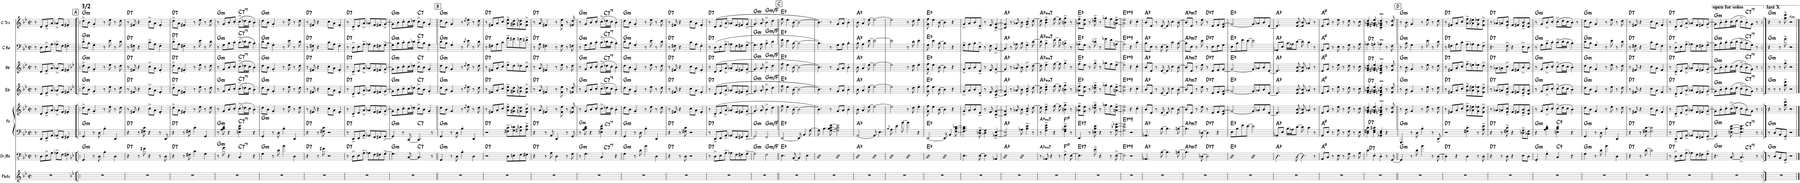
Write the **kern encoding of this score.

**kern	**kern	**harte	**kern	**kern	**harte	**kern	**harte	**kern	**harte	**kern	**harte	**kern	**harte
*part7	*part6	*part6	*part5	*part5	*part5	*part4	*part4	*part3	*part3	*part2	*part2	*part1	*part1
*staff8	*staff7	*	*staff6	*staff5	*	*staff4	*	*staff3	*	*staff2	*	*staff1	*
*I"Flute	*I"Dr/Bs	*	*I"Pn	*	*	*I"Eb	*	*I"Bb	*	*I"C Ba	*	*I"C Tre	*
*I'Fl.	*	*	*	*	*	*	*	*	*	*	*	*	*
*clefG2	*clefFv4	*	*clefF4	*clefG2	*	*clefG2	*	*clefG2	*	*clefF4	*	*clefG2	*
*	*	*	*	*	*	*ITrd5c9	*	*ITrd1c2	*	*	*	*	*
*k[b-e-]	*k[b-e-]	*	*k[b-e-]	*k[b-e-]	*	*k[b-e-]	*	*k[b-e-]	*	*k[b-e-]	*	*k[b-e-]	*
*M2/2	*M2/2	*	*M2/2	*M2/2	*	*M2/2	*	*M2/2	*	*M2/2	*	*M2/2	*
*met(c|)	*met(c|)	*	*met(c|)	*met(c|)	*	*met(c|)	*	*met(c|)	*	*met(c|)	*	*met(c|)	*
=1	=1	=1	=1	=1	=1	=1	=1	=1	=1	=1	=1	=1	=1
1r	8r	.	8r	8r	.	8r	.	8r	.	8r	.	8r	.
.	8DD\L	.	8DD/L	8d/L	.	8d/L	.	8d/L	.	8D\L	.	8d/L	.
.	8EE-^\	.	8EE-^/	8e-^/	.	8e-^/	.	8e-^/	.	8E-^\	.	8e-^/	.
.	8AA\J	.	8AA/J	8a/J	.	8a/J	.	8a/J	.	8A\J	.	8a/J	.
.	8AA-X^\L	.	8AA-X^/L	8a-X^/L	.	8a-X^/L	.	8a-X^/L	.	8A-X^\L	.	8a-X^/L	.
.	8FF\J	.	8FF/J	8f/J	.	8f/J	.	8f/J	.	8F\J	.	8f/J	.
.	4FF#X'\	.	4FF#X'/	4f#X'/	.	4f#X'/	.	4f#X'/	.	4F#X'\	.	4f#X'/	.
!!LO:REH:place=s1:a:B:cj:fs=14:t=A
=2!|:	=2!|:	=2!|:	=2!|:	=2!|:	=2!|:	=2!|:	=2!|:	=2!|:	=2!|:	=2!|:	=2!|:	=2!|:	=2!|:
*k[b-e-]	*k[b-e-]	*	*	*	*	*k[b-e-]	*	*k[b-e-]	*	*	*	*	*
!	!	!LO:H:kt=m	!	!	!LO:H:kt=m	!	!LO:H:kt=m	!	!LO:H:kt=m	!	!LO:H:kt=m	!LO:TX:a:t=3/2	!LO:H:kt=m
1r	4GGG/	G:min	4GG/	8dd^\L	G:min	8dd^\L	G:min	8dd^\L	G:min	8d^\L	G:min	8dd^\L	G:min
.	.	.	.	8b-\J	.	8b-\J	.	8b-\J	.	8B-\J	.	8b-\J	.
.	8r	.	8r	4g'/	.	4g'/	.	4g'/	.	4G'\	.	4g'/	.
.	8DD\	.	8D\	.	.	.	.	.	.	.	.	.	.
.	4BB-\	.	4B-'\	8r	.	8r	.	8r	.	8r	.	8r	.
.	.	.	.	8ee-\	.	8ee-\	.	8ee-\	.	8e-\	.	8ee-\	.
.	4DD\	.	4DD/	8r	.	8r	.	8r	.	8r	.	8r	.
.	.	.	.	8dd\	.	8dd\	.	8dd\	.	8d\	.	8dd\	.
=3	=3	=3	=3	=3	=3	=3	=3	=3	=3	=3	=3	=3	=3
!	!	!LO:H:kt=7	!	!	!LO:H:kt=7	!	!LO:H:kt=7	!	!LO:H:kt=7	!	!LO:H:kt=7	!	!LO:H:kt=7
1r	4r	D:7	4r	8r	D:7	8r	D:7	8r	D:7	8r	D:7	8r	D:7
.	.	.	.	8f#X/	.	8f#X/	.	8f#X/	.	8F#X\	.	8f#X/	.
.	8r	.	8r	4r	.	4r	.	4r	.	4r	.	4r	.
.	8F#X\	.	8F#X\ 8c\	.	.	.	.	.	.	.	.	.	.
.	4r	.	4r	8cc^\L	.	8cc^\L	.	8cc^\L	.	8c^\L	.	8cc^\L	.
.	.	.	.	8a\J	.	8a\J	.	8a\J	.	8A\J	.	8a\J	.
.	8r	.	8r	4f#'/	.	4f#'/	.	4f#'/	.	4F#'\	.	4f#'/	.
.	8DD\	.	8DD/	.	.	.	.	.	.	.	.	.	.
=4	=4	=4	=4	=4	=4	=4	=4	=4	=4	=4	=4	=4	=4
!	!	!LO:H:kt=7	!	!	!LO:H:kt=7	!	!LO:H:kt=7	!	!LO:H:kt=7	!	!LO:H:kt=7	!	!LO:H:kt=7
1r	4r	D:7	4r	8dd^\L	D:7	8dd^\L	D:7	8dd^\L	D:7	8d^\L	D:7	8dd^\L	D:7
.	.	.	.	8a\J	.	8a\J	.	8a\J	.	8A\J	.	8a\J	.
.	8r	.	8r	4f#X'/	.	4f#X'/	.	4f#X'/	.	4F#X'\	.	4f#X'/	.
.	8FF#X\	.	8F#X\	.	.	.	.	.	.	.	.	.	.
.	4C\	.	4c'\	8r	.	8r	.	8r	.	8r	.	8r	.
.	.	.	.	8ee-\	.	8ee-\	.	8ee-\	.	8e-\	.	8ee-\	.
.	4GG\	.	4GG/	8r	.	8r	.	8r	.	8r	.	8r	.
.	.	.	.	8dd\	.	8dd\	.	8dd\	.	8d\	.	8dd\	.
=5	=5	=5	=5	=5	=5	=5	=5	=5	=5	=5	=5	=5	=5
!	!	!LO:H:kt=m	!	!	!LO:H:kt=m	!	!LO:H:kt=m	!	!LO:H:kt=m	!	!LO:H:kt=m	!	!LO:H:kt=m
1r	8r	G:min	8r	8r	G:min	8r	G:min	8r	G:min	8r	G:min	8r	G:min
.	8G\	.	8A\ 8B-\ 8d\	8g/L	.	8g/L	.	8g/L	.	8G\L	.	8g/L	.
.	4r	.	4r	8b-/	.	8b-/	.	8b-/	.	8B-\	.	8b-/	.
.	.	.	.	8cc'/J	.	8cc'/J	.	8cc'/J	.	8c'\J	.	8cc'/J	.
!	!	!LO:H:kt=7	!	!	!LO:H:kt=7	!	!LO:H:kt=7	!	!LO:H:kt=7	!	!LO:H:kt=7	!	!LO:H:kt=7
.	4CC/	C:7(#9)	4En\~ 4B-\~ 4e-\~	(8cc^\L	C:7(#9)	((8cc^\L	C:7(#9)	((8cc^\L	C:7(#9)	((8c^\L	C:7(#9)	((8cc^\L	C:7(#9)
.	.	.	.	16dd-X\L	.	16dd-X\L	.	16dd-X\L	.	16d-X\L	.	16dd-X\L	.
.	.	.	.	16cc\JJ	.	16cc\JJ	.	16cc\JJ	.	16c\JJ	.	16cc\JJ	.
.	4r	.	4r	4b-'\)	.	4b-'\))	.	4b-'\))	.	4B-'\))	.	4b-'\))	.
=6	=6	=6	=6	=6	=6	=6	=6	=6	=6	=6	=6	=6	=6
!	!	!LO:H:kt=m	!	!	!LO:H:n=1:kt=N.C.	!	!	!	!	!	!	!	!
!	!	!	!	!	!LO:H:n=2:kt=m	!	!LO:H:kt=m	!	!LO:H:kt=m	!	!LO:H:kt=m	!	!LO:H:kt=m
1r	4GG\	G:min	4GG/	8dd\L	N G:min	8dd\L	G:min	8dd\L	G:min	8d\L	G:min	8dd\L	G:min
.	.	.	.	8b-\J	.	8b-\J	.	8b-\J	.	8B-\J	.	8b-\J	.
.	8r	.	8r	4g'/	.	4g'/	.	4g'/	.	4G'\	.	4g'/	.
.	8D\	.	8D\	.	.	.	.	.	.	.	.	.	.
.	4B-\	.	4B-'\	8r	.	8r	.	8r	.	8r	.	8r	.
.	.	.	.	8ee-\	.	8ee-\	.	8ee-\	.	8e-\	.	8ee-\	.
.	4DD\	.	4DD/	8r	.	8r	.	8r	.	8r	.	8r	.
.	.	.	.	8dd\	.	8dd\	.	8dd\	.	8d\	.	8dd\	.
=7	=7	=7	=7	=7	=7	=7	=7	=7	=7	=7	=7	=7	=7
!	!	!LO:H:kt=7	!	!	!LO:H:kt=7	!	!LO:H:kt=7	!	!LO:H:kt=7	!	!LO:H:kt=7	!	!LO:H:kt=7
1r	4r	D:7	4r	8r	D:7	8r	D:7	8r	D:7	8r	D:7	8r	D:7
.	.	.	.	8f#X/	.	8f#X/	.	8f#X/	.	8F#X\	.	8f#X/	.
.	8r	.	8r	4r	.	4r	.	4r	.	4r	.	4r	.
.	8F#X\	.	8F#X\ 8c\	.	.	.	.	.	.	.	.	.	.
.	2r	.	2r	8cc\L	.	8cc\L	.	8cc\L	.	8c\L	.	8cc\L	.
.	.	.	.	8a\J	.	8a\J	.	8a\J	.	8A\J	.	8a\J	.
.	.	.	.	4f#'/	.	4f#'/	.	4f#'/	.	4F#'\	.	4f#'/	.
=8	=8	=8	=8	=8	=8	=8	=8	=8	=8	=8	=8	=8	=8
!	!	!LO:H:kt=7	!	!	!LO:H:kt=7	!	!LO:H:kt=7	!	!LO:H:kt=7	!	!LO:H:kt=7	!	!LO:H:kt=7
1r	8r	D:7	8r	8r	D:7	8r	D:7	8r	D:7	8r	D:7	8r	D:7
.	8DD^\L	.	8DD^/L	8d^/L	.	8d^/L	.	8d^/L	.	8D^\L	.	8d^/L	.
.	8EE-\	.	8EE-/	8e-/	.	8e-/	.	8e-/	.	8E-\	.	8e-/	.
.	8AA^\J	.	8AA^/J	8a^/J	.	8a^/J	.	8a^/J	.	8A^\J	.	8a^/J	.
.	8AA-X\L	.	8AA-X/L	8a-X/L	.	8a-X/L	.	8a-X/L	.	8A-X\L	.	8a-X/L	.
.	8FF\	.	8FF/	8f/	.	8f/	.	8f/	.	8F\	.	8f/	.
.	8FF#X\	.	8FF#X/	8f#X/	.	8f#X/	.	8f#X/	.	8F#X\	.	8f#X/	.
.	[8GG^\J	.	[8GG^/J	[8g^/J	.	[8g^/J	.	[8g^/J	.	[8G^\J	.	[8g^/J	.
=9	=9	=9	=9	=9	=9	=9	=9	=9	=9	=9	=9	=9	=9
!	!	!LO:H:kt=m	!	!	!LO:H:kt=m	!	!LO:H:kt=m	!	!LO:H:kt=m	!	!LO:H:kt=m	!	!LO:H:kt=m
1r	4.GG\]	G:min	4GG/]	8g\L]	G:min	8g\L]	G:min	8g\L]	G:min	8G\L]	G:min	8g\L]	G:min
.	.	.	.	8b-\	.	8b-\	.	8b-\	.	8B-\	.	8b-\	.
.	.	.	8r	8cc'\	.	8cc'\	.	8cc'\	.	8c'\	.	8cc'\	.
.	[8CC/	.	[8CC/	16cc\L	.	16cc\L	.	16cc\L	.	16c\L	.	16cc\L	.
.	.	.	.	16dd-X\JJ	.	16dd-X\JJ	.	16dd-X\JJ	.	16d-X\JJ	.	16dd-X\JJ	.
!	!	!LO:H:kt=7	!	!	!LO:H:kt=7	!	!LO:H:kt=7	!	!LO:H:kt=7	!	!LO:H:kt=7	!	!LO:H:kt=7
.	4.CC/]	C:7	4.CC/]	8cc^\L	C:7	8cc^\L	C:7	8cc^\L	C:7	8c^\L	C:7	8cc^\L	C:7
.	.	.	.	8b-\J	.	8b-\J	.	8b-\J	.	8B-\J	.	8b-\J	.
.	.	.	.	4g'/	.	4g'/	.	4g'/	.	4G'\	.	4g'/	.
.	8r	.	8r	.	.	.	.	.	.	.	.	.	.
!!LO:REH:place=s1:a:B:cj:fs=14:t=B
=10||	=10||	=10||	=10||	=10||	=10||	=10||	=10||	=10||	=10||	=10||	=10||	=10||	=10||
!	!	!LO:H:kt=m	!	!	!LO:H:kt=m	!	!LO:H:kt=m	!	!LO:H:kt=m	!	!LO:H:kt=m	!	!LO:H:kt=m
1r	4GGG/	G:min	4GG/	8dd\L	G:min	8dd\L	G:min	8dd\L	G:min	8d\L	G:min	8dd\L	G:min
.	.	.	.	8b-\J	.	8b-\J	.	8b-\J	.	8B-\J	.	8b-\J	.
.	8r	.	8r	4g/	.	4g/	.	4g/	.	4G/	.	4g/	.
.	8DD\	.	8D\	.	.	.	.	.	.	.	.	.	.
.	4BB-'\	.	4B-'\	8r	.	8r	.	8r	.	8r	.	8r	.
.	.	.	.	8qdd/	.	8qdd/	.	8qdd/	.	8qd/	.	8qdd/	.
.	.	.	.	8ee-\	.	8ee-\	.	8ee-\	.	8e-\	.	8ee-\	.
.	4DD\	.	4DD/	8r	.	8r	.	8r	.	8r	.	8r	.
.	.	.	.	8dd\	.	8dd\	.	8dd\	.	8d\	.	8dd\	.
=11	=11	=11	=11	=11	=11	=11	=11	=11	=11	=11	=11	=11	=11
!	!	!LO:H:kt=7	!	!	!LO:H:kt=7	!	!LO:H:kt=7	!	!LO:H:kt=7	!	!LO:H:kt=7	!	!LO:H:kt=7
1r	2r	D:7	2r	8r	D:7	8r	D:7	8r	D:7	8r	D:7	8r	D:7
.	.	.	.	8f#X/L	.	8f#X/L	.	8f#X/L	.	8F#X\L	.	8f#X/L	.
.	.	.	.	8a/	.	8a/	.	8a/	.	8A\	.	8a/	.
.	.	.	.	8cc/J	.	8cc/J	.	8cc/J	.	8c\J	.	8cc/J	.
.	8DD\L	.	8F#X\^ 8c\^L	8a\^ 8ee-\^L	.	8a\^ 8ee-\^L	.	8ee-^\L	.	8a^\L	.	8a\^ 8ee-\^L	.
.	8EEn\	.	8G\ 8d-X\	8g#X\ 8dd\	.	8g#X\ 8dd\	.	8dd\	.	8g#X\	.	8g#X\ 8dd\	.
.	8FF\	.	8G#X\ 8dn\	8gn\ 8dd-X\	.	8gn\ 8dd-X\	.	8dd-X\	.	8gn\	.	8gn\ 8dd-X\	.
.	8FF#X\J	.	8A\^ 8e-\^J	8f#\^ 8cc\^J	.	8f#\^ 8cc\^J	.	8cc^\J	.	8f#X^\J	.	8f#\^ 8cc\^J	.
=12	=12	=12	=12	=12	=12	=12	=12	=12	=12	=12	=12	=12	=12
!	!	!LO:H:kt=7	!	!	!LO:H:kt=7	!	!LO:H:kt=7	!	!LO:H:kt=7	!	!LO:H:kt=7	!	!LO:H:kt=7
1r	4r	D:7	4r	8r	D:7	8r	D:7	8r	D:7	8r	D:7	8r	D:7
.	.	.	.	8a/	.	8a/	.	8a/	.	8A\	.	8a/	.
.	8r	.	8r	4f#X/	.	4f#X/	.	4f#X/	.	4F#X\	.	4f#X/	.
.	8AA\	.	8AA/	.	.	.	.	.	.	.	.	.	.
.	4DD\	.	4DD/	8r	.	8r	.	8r	.	8r	.	8r	.
.	.	.	.	8f#\ 8ee-\	.	8f#\ 8ee-\	.	8ee-\	.	8F#\	.	8f#\ 8ee-\	.
.	8r	.	8r	8r	.	8r	.	8r	.	8r	.	8r	.
.	8GG\	.	8GG/	8fn/ 8dd/	.	8fn/ 8dd/	.	8dd\	.	8Fn\	.	8fn/ 8dd/	.
=13	=13	=13	=13	=13	=13	=13	=13	=13	=13	=13	=13	=13	=13
!	!	!LO:H:kt=m	!	!	!LO:H:kt=m	!	!LO:H:kt=m	!	!LO:H:kt=m	!	!LO:H:kt=m	!	!LO:H:kt=m
1r	8r	G:min	8r	8r	G:min	8r	G:min	8r	G:min	8r	G:min	8r	G:min
.	4.GG\	.	8A\ 8B-\ 8d\	8g/L	.	8g/L	.	8g/L	.	8G\L	.	8g/L	.
.	.	.	4r	8b-/	.	8b-/	.	8b-/	.	8B-\	.	8b-/	.
.	.	.	.	8cc'/J	.	8cc'/J	.	8cc'/J	.	8c'\J	.	8cc'/J	.
!	!	!LO:H:kt=7	!	!	!LO:H:kt=7	!	!LO:H:kt=7	!	!LO:H:kt=7	!	!LO:H:kt=7	!	!LO:H:kt=7
.	4CC/	C:7(#9)	4En\~ 4B-\~ 4e-\~	8cc^\L	C:7(#9)	(8cc^\L	C:7(#9)	(8cc^\L	C:7(#9)	(8c^\L	C:7(#9)	(8cc^\L	C:7(#9)
.	.	.	.	16dd-X\L	.	16dd-X\L	.	16dd-X\L	.	16d-X\L	.	16dd-X\L	.
.	.	.	.	16cc\JJ	.	16cc\JJ	.	16cc\JJ	.	16c\JJ	.	16cc\JJ	.
.	4r	.	4r	4b-'\	.	4b-'\)	.	4b-'\)	.	4B-'\)	.	4b-'\)	.
=14	=14	=14	=14	=14	=14	=14	=14	=14	=14	=14	=14	=14	=14
!	!	!LO:H:kt=m	!	!	!LO:H:kt=m	!	!LO:H:kt=m	!	!LO:H:kt=m	!	!LO:H:kt=m	!	!LO:H:kt=m
1r	4GG\	G:min	4GG/	8dd\L	G:min	8dd\L	G:min	8dd\L	G:min	8d\L	G:min	8dd\L	G:min
.	.	.	.	8b-\J	.	8b-\J	.	8b-\J	.	8B-\J	.	8b-\J	.
.	8r	.	8r	4g'/	.	4g'/	.	4g'/	.	4G'/	.	4g'/	.
.	8D\	.	8D\	.	.	.	.	.	.	.	.	.	.
.	4B-\	.	4B-'\	8r	.	8r	.	8r	.	8r	.	8r	.
.	.	.	.	8ee-\	.	8ee-\	.	8ee-\	.	8e-\	.	8ee-\	.
.	4DD\	.	4DD/	8r	.	8r	.	8r	.	8r	.	8r	.
.	.	.	.	8dd\	.	8dd\	.	8dd\	.	8d\	.	8dd\	.
=15	=15	=15	=15	=15	=15	=15	=15	=15	=15	=15	=15	=15	=15
!	!	!LO:H:kt=7	!	!	!LO:H:kt=7	!	!LO:H:kt=7	!	!LO:H:kt=7	!	!LO:H:kt=7	!	!LO:H:kt=7
1r	4r	D:7	4r	8r	D:7	8r	D:7	8r	D:7	8r	D:7	8r	D:7
.	.	.	.	8f#X/	.	8f#X/	.	8f#X/	.	8F#X\	.	8f#X/	.
.	8r	.	8r	4r	.	4r	.	4r	.	4r	.	4r	.
.	8DD\	.	8F#X\ 8c\	.	.	.	.	.	.	.	.	.	.
.	2r	.	2r	8cc\L	.	8cc\L	.	8cc\L	.	8c\L	.	8cc\L	.
.	.	.	.	8a\J	.	8a\J	.	8a\J	.	8A\J	.	8a\J	.
.	.	.	.	4f#'/	.	4f#'/	.	4f#'/	.	4F#'\	.	4f#'/	.
=16	=16	=16	=16	=16	=16	=16	=16	=16	=16	=16	=16	=16	=16
!	!	!LO:H:kt=7	!	!	!LO:H:kt=7	!	!LO:H:kt=7	!	!LO:H:kt=7	!	!LO:H:kt=7	!	!LO:H:kt=7
1r	8r	D:7	8r	8r	D:7	8r	D:7	8r	D:7	8r	D:7	8r	D:7
.	8DD^\L	.	8DD^/L	(8d^/L	.	((8d/L	.	(8d/L	.	(8D\L	.	((8d/L	.
.	8EE-\	.	8EE-/	8e-/	.	8e-/	.	8e-/	.	8E-\	.	8e-/	.
.	8AA^\J	.	8AA^/J	8a^/J	.	8a^/J	.	8a^/J	.	8A^\J	.	8a^/J	.
.	8AA-X\L	.	8AA-X/L	8a-X/L	.	8a-X/L	.	8a-X/L	.	8A-X\L	.	8a-X/L	.
.	8FF\	.	8FF/	8f/	.	8f/	.	8f/	.	8F\	.	8f/	.
.	8FF#X\	.	8FF#X/	8f#X/	.	8f#X/	.	8f#X/	.	8F#X\	.	8f#X/	.
.	[8GG^\J	.	[8GG^/J	[8g^/J	.	[8g^/J	.	[8g^/J	.	[8G^\J	.	[8g^/J	.
=17	=17	=17	=17	=17	=17	=17	=17	=17	=17	=17	=17	=17	=17
!	!	!LO:H:kt=m	!	!	!LO:H:kt=m	!	!LO:H:kt=m	!	!LO:H:kt=m	!	!LO:H:kt=m	!	!LO:H:kt=m
1r	2GG\]	G:min	2GG/]	4.g/]	G:min	4.g/]	G:min	4.g/]	G:min	4.G\]	G:min	4.g/]	G:min
.	.	.	.	8a/	.	8a/	.	8a/	.	8A\	.	8a/	.
!	!	!LO:H:kt=m	!	!	!LO:H:kt=m	!	!LO:H:kt=m	!	!LO:H:kt=m	!	!LO:H:kt=m	!	!LO:H:kt=m
.	2FF\	G:min/b7	2FF/	4b-^\	G:min/b7	4b-^\	G:min/b7	4b-^\	G:min/b7	4B-^\	G:min/b7	4b-^\	G:min/b7
.	.	.	.	4dd\	.	4dd\	.	4dd\	.	4d\	.	4dd\	.
!!LO:REH:place=s1:a:B:cj:fs=14:t=C
=18||	=18||	=18||	=18||	=18||	=18||	=18||	=18||	=18||	=18||	=18||	=18||	=18||	=18||
1r	4.EE-\	Eb:maj	[2EE-/	8ff\	Eb:maj	8ff\	Eb:maj	8ff\	Eb:maj	8f\	Eb:maj	8ff\	Eb:maj
.	.	.	.	4ee-\	.	4ee-\	.	4ee-\	.	4e-\	.	4ee-\	.
.	[8BBB-/	.	.	[8b-\	.	[8b-\	.	[8b-\	.	[8B-\	.	[8b-\	.
.	4BBB-/]	.	8EE-/]	2b-\_	.	2b-\_	.	2b-\_	.	2B-\_	.	2b-\_	.
.	.	.	4BB-/	.	.	.	.	.	.	.	.	.	.
.	4EE-\	.	.	.	.	.	.	.	.	.	.	.	.
.	.	.	[8G\	.	.	.	.	.	.	.	.	.	.
=19	=19	=19	=19	=19	=19	=19	=19	=19	=19	=19	=19	=19	=19
1r	2DD	.	8G\]	4.b-\])	.	4.b-\]))	.	4.b-\])	.	4.B-\])	.	4.b-\]))	.
.	.	.	[4B-\	.	.	.	.	.	.	.	.	.	.
.	.	.	[8G\ 8B-\_ [8c\ [8f\	8r	.	8r	.	8r	.	8r	.	8r	.
.	2DD	.	2G\] 2B-\] 2c\] 2f\]	8g/L	.	8g/L	.	8g/L	.	8G\L	.	8g/L	.
.	.	.	.	8a/J	.	8a/J	.	8a/J	.	8A\J	.	8a/J	.
.	.	.	.	4b-'\	.	4b-'\	.	4b-'\	.	4B-'\	.	4b-'\	.
=20	=20	=20	=20	=20	=20	=20	=20	=20	=20	=20	=20	=20	=20
1r	2DD	Ab:maj	[2AA/	8b-\	Ab:maj	8b-\	Ab:maj	8b-\	Ab:maj	8B-\	Ab:maj	8b-\	Ab:maj
.	.	.	.	4a/	.	4a/	.	4a/	.	4A\	.	4a/	.
.	.	.	.	[8ee-\	.	[8ee-\	.	[8ee-\	.	[8e-\	.	[8ee-\	.
.	2DD	.	8AA/]	2ee-\_	.	2ee-\_	.	2ee-\_	.	2e-\_	.	2ee-\_	.
.	.	.	4.E-\	.	.	.	.	.	.	.	.	.	.
=21	=21	=21	=21	=21	=21	=21	=21	=21	=21	=21	=21	=21	=21
.	.	.	8qB-/	.	.	.	.	.	.	.	.	.	.
1r	2DD	.	8A\	2ee-\]	.	2ee-\]	.	2ee-\]	.	2e-\]	.	2ee-\]	.
.	.	.	4e-\	.	.	.	.	.	.	.	.	.	.
.	.	.	[8b-\	.	.	.	.	.	.	.	.	.	.
.	2DD	.	4b-\]	8r	.	8r	.	8r	.	8r	.	8r	.
.	.	.	.	8dd\	.	8dd\	.	8dd\	.	8d\	.	8dd\	.
.	.	.	4r	4ee-'\	.	4ee-'\	.	4ee-'\	.	4e-'\	.	4ee-'\	.
=22	=22	=22	=22	=22	=22	=22	=22	=22	=22	=22	=22	=22	=22
1r	2DD	Eb:maj	[2EE-/	8g\ 8ff\	Eb:maj	8g\ 8ff\	Eb:maj	8g\ 8ff\	Eb:maj	8G\	Eb:maj	8g\ 8ff\	Eb:maj
.	.	.	.	4ee-\	.	4ee-\	.	4ee-\	.	4e-\	.	4ee-\	.
.	.	.	.	[8b-\	.	[8b-\	.	[8b-\	.	[8B-\	.	[8b-\	.
.	2DD	.	8EE-/]	4b-\]	.	4b-\]	.	4b-\]	.	4B-\]	.	4b-\]	.
.	.	.	4BB-/	.	.	.	.	.	.	.	.	.	.
.	.	.	.	4r	.	4r	.	4r	.	4r	.	4r	.
.	.	.	[8F\ [8B-\ [8d-X\	.	.	.	.	.	.	.	.	.	.
=23	=23	=23	=23	=23	=23	=23	=23	=23	=23	=23	=23	=23	=23
1r	4.EE-\	.	4.F\] 4.B-\] 4.d-\]	8g^/L	.	8g^/L	.	8g^/L	.	8G^\L	.	8g^/L	.
.	.	.	.	8a/	.	8a/	.	8a/	.	8A\	.	8a/	.
.	.	.	.	8b-/	.	8b-/	.	8b-/	.	8B-\	.	8b-/	.
.	[8EE-\	.	[8D-X\^ [8G\^	8e-^/J	.	8e-^/J	.	8e-^/J	.	8E-^\J	.	8e-^/J	.
.	4EE-\]	.	4D-\] 4G\]	8r	.	8r	.	8r	.	8r	.	8r	.
.	.	.	.	8f/	.	8f/	.	8f/	.	8F\	.	8f/	.
.	4AAA-X/	.	[4AA-X/^ [4E-/^	[4c/^ [4g/^	.	[4c/^ [4g/^	.	[4g^/	.	[4C^/	.	[4c/^ [4g/^	.
=24	=24	=24	=24	=24	=24	=24	=24	=24	=24	=24	=24	=24	=24
1r	2DD	Ab:maj	2AA-/] 2E-/]	4c/] 4g/]	Ab:maj	4c/] 4g/]	Ab:maj	4g/]	Ab:maj	4C/]	Ab:maj	4c/] 4g/]	Ab:maj
.	.	.	.	8r	.	8r	.	8r	.	8r	.	8r	.
.	.	.	.	8a-X/	.	8a-X/	.	8a-X/	.	8A-X\	.	8a-X/	.
.	2DD	.	8A-X\	8b-\	.	8b-\	.	8b-\	.	8B-\	.	8b-\	.
.	.	.	4B-\^ 4e-\^	4g/^ 4cc/^	.	4g/^ 4cc/^	.	4cc^\	.	4G^\	.	4g/^ 4cc/^	.
.	.	.	8r	[8dd\	.	[8dd\	.	[8dd\	.	[8d\	.	[8dd\	.
=25	=25	=25	=25	=25	=25	=25	=25	=25	=25	=25	=25	=25	=25
!	!	!LO:H:kt=ma7	!	!	!LO:H:kt=ma7	!	!LO:H:kt=ma7	!	!LO:H:kt=ma7	!	!LO:H:kt=ma7	!	!LO:H:kt=ma7
1r	8r	Ab:maj7	8r	8dd\]	Ab:maj7	8dd\]	Ab:maj7	8dd\]	Ab:maj7	8d\]	Ab:maj7	8dd\]	Ab:maj7
.	8AAA-X/	.	4G\^ 4c\^ 4f\^	4b-\^ 4ee-\^	.	4b-\^ 4ee-\^	.	4ee-^\	.	4B-^\	.	4b-\^ 4ee-\^	.
.	4r	.	.	.	.	.	.	.	.	.	.	.	.
.	.	.	4r	[8ff\	.	[8ff\	.	[8ff\	.	[8f\	.	[8ff\	.
.	8r	.	.	8ff\]	.	8ff\]	.	8ff\]	.	8f\]	.	8ff\]	.
.	4FF^\	F:hdim7	4F\^ 4A-X\^ 4e-\^	4bn\^ 4gg\^	F:hdim7	4bn\^ 4gg\^	.	4gg^\	.	4Bn^\	.	4bn\^ 4gg\^	.
.	[8EE-\	.	8r	8r	.	8r	.	8r	.	8r	.	8r	.
=26	=26	=26	=26	=26	=26	=26	=26	=26	=26	=26	=26	=26	=26
!	!	!LO:H:kt=7	!	!	!LO:H:kt=7	!	!	!	!	!	!	!	!
1r	4.EE-\]	Eb:7	4EE-/	8a-X\^ 8ff\^L	Eb:7	8a-X\^ 8ff\^L	Eb:maj	8ff^\L	Eb:maj	8A-X^\L	Eb:maj	8a-X\^ 8ff\^L	Eb:maj
.	.	.	.	8g\ 8ee-\J	.	8g\ 8ee-\J	.	8ee-\J	.	8G\J	.	8g\ 8ee-\J	.
.	.	.	8r	8r	.	8r	.	8r	.	8r	.	8r	.
.	8E-^\	.	8En\ 8B-\ 8e-\	8dd-X\^ 8gg\^	.	8dd-X\^ 8gg\^	.	8gg^\	.	8d-X^\	.	8dd-X\^ 8gg\^	.
.	4r	.	4r	8r	.	8r	.	8r	.	8r	.	8r	.
.	.	.	.	8gg-X\L	.	8gg-X\L	.	8gg-X\L	.	8g-X\L	.	8gg-X\L	.
.	8r	.	8r	8ff\	.	8ff\	.	8ff\	.	8f\	.	8ff\	.
.	[8EE-^\	.	[8G\~ [8d-X\~ [8g-X\~	[8an\^ [8ee-\^J	.	[8an\^ [8ee-\^J	.	[8ee-^\J	.	[8An^\J	.	[8an\^ [8ee-\^J	.
=27	=27	=27	=27	=27	=27	=27	=27	=27	=27	=27	=27	=27	=27
!	!	!LO:H:kt=7	!	!	!LO:H:kt=7	!	!LO:H:kt=7	!	!LO:H:kt=7	!	!LO:H:kt=7	!	!LO:H:kt=7
1r	2EE-\]	Eb:aug(b7,9)	2G\]~ 2d-\]~ 2g-\]~	2a\]~ 2ee-\]~	Eb:aug(b7,9)	2a\]~ 2ee-\]~	Eb:aug(b7,9)	2ee-~\]	Eb:aug(b7,9)	2A~\]	Eb:aug(b7,9)	2a\]~ 2ee-\]~	Eb:aug(b7,9)
.	2r	.	2r	4r	.	4r	.	4r	.	4r	.	4r	.
.	.	.	.	4cc'\	.	4cc'\	.	4cc'\	.	4c'\	.	4cc'\	.
=28	=28	=28	=28	=28	=28	=28	=28	=28	=28	=28	=28	=28	=28
1r	4.AAA-X/	Ab:maj	4.AA-X/	8b-/L	Ab:maj	8b-/L	Ab:maj	8b-/L	Ab:maj	8B-\L	Ab:maj	8b-/L	Ab:maj
.	.	.	.	8e-/J	.	8e-/J	.	8e-/J	.	8E-\J	.	8e-/J	.
.	.	.	.	8r	.	8r	.	8r	.	8r	.	8r	.
.	[8BB-\	.	[8B-\	[8e-/	.	[8e-/	.	[8e-/	.	[8E-\	.	[8e-/	.
.	4.BB-\]	.	4.B-\]	8e-/]	.	8e-/]	.	8e-/]	.	8E-\]	.	8e-/]	.
.	.	.	.	4cc\	.	4cc\	.	4cc\	.	4c\	.	4cc\	.
.	[8BBn\	.	[8Bn\	[8b-\	.	[8b-\	.	[8b-\	.	[8B-\	.	[8b-\	.
=29	=29	=29	=29	=29	=29	=29	=29	=29	=29	=29	=29	=29	=29
!	!	!LO:H:kt=m7	!	!	!LO:H:kt=m7	!	!LO:H:kt=m7	!	!LO:H:kt=m7	!	!LO:H:kt=m7	!	!LO:H:kt=m7
1r	4.BB\]	Ab:min7	4.B\]	8b-/L]	Ab:min7	8b-/L]	Ab:min7	8b-/L]	Ab:min7	8B-\L]	Ab:min7	8b-/L]	Ab:min7
.	.	.	.	8e-/J	.	8e-/J	.	8e-/J	.	8E-\J	.	8e-/J	.
.	.	.	.	8r	.	8r	.	8r	.	8r	.	8r	.
.	[8DD-X\	.	[8D-X\	8ee-\	.	8ee-\	.	8ee-\	.	8e-\	.	8ee-\	.
!	!	!LO:H:kt=7	!	!	!LO:H:kt=7	!	!LO:H:kt=7	!	!LO:H:kt=7	!	!LO:H:kt=7	!	!LO:H:kt=7
.	2DD-\]	Db:7	4D-\]	8r	Db:7	8r	Db:7	8r	Db:7	8r	Db:7	8r	Db:7
.	.	.	.	8e-/L	.	8e-/L	.	8e-/L	.	8E-\L	.	8e-/L	.
.	.	.	4r	8f/	.	8f/	.	8f/	.	8F\	.	8f/	.
.	.	.	.	8d/ [8g/J	.	8d/ [8g/J	.	[8g/J	.	8G\J	.	8d/ [8g/J	.
=30	=30	=30	=30	=30	=30	=30	=30	=30	=30	=30	=30	=30	=30
1r	2DD	Eb:maj	8E-\L	2g/_	Eb:maj	2g/_	Eb:maj	2g/_	Eb:maj	8E-\L	Eb:maj	2g/_	Eb:maj
.	.	.	8B-\	.	.	.	.	.	.	8B-\	.	.	.
.	.	.	8f\	.	.	.	.	.	.	8f\	.	.	.
.	.	.	[8e-\J	.	.	.	.	.	.	[8e-\J	.	.	.
.	2DD	.	2e-\]	8g/L]	.	8g/L]	.	8g/L]	.	2e-\]	.	8g/L]	.
.	.	.	.	8a-X/	.	8a-X/	.	8a-X/	.	.	.	8a-X/	.
.	.	.	.	8b-/	.	8b-/	.	8b-/	.	.	.	8b-/	.
.	.	.	.	[8e-/J	.	[8e-/J	.	[8e-/J	.	.	.	[8e-/J	.
=31	=31	=31	=31	=31	=31	=31	=31	=31	=31	=31	=31	=31	=31
1r	4.DD\	Ab:maj	8AA-X/L	4.e-/]	Ab:maj	4.e-/]	Ab:maj	4.e-/]	Ab:maj	8AA-X/L	Ab:maj	4.e-/]	Ab:maj
.	.	.	8E-/J	.	.	.	.	.	.	8E-/J	.	.	.
.	.	.	16B-\LL	.	.	.	.	.	.	16B-\LL	.	.	.
.	.	.	16A-X\J	.	.	.	.	.	.	16A-X\J	.	.	.
.	[8DD\	.	[8d\J	[8e-/ [8b-/	.	[8e-/ [8b-/	.	[8e-/ [8b-/	.	[8d\J	.	[8e-/ [8b-/	.
.	4.DD\]	.	8d\]	8e-/] 8b-/]	.	8e-/] 8b-/]	.	8e-/] 8b-/]	.	8d\]	.	8e-/] 8b-/]	.
.	.	.	4c\	4a-X/	.	4a-X/	.	4a-X/	.	4c\	.	4a-X/	.
.	8r	.	8r	8r	.	8r	.	8r	.	8r	.	8r	.
=32	=32	=32	=32	=32	=32	=32	=32	=32	=32	=32	=32	=32	=32
1r	8AAA/L	A:hdim7	8AA/L	8e-/L	A:hdim7	8e-/L	A:hdim7	8e-/L	A:hdim7	8AA/L	A:hdim7	8e-/L	A:hdim7
.	8CC/J	.	8E-/J	8g/J	.	8g/J	.	8g/J	.	8C/J	.	8g/J	.
.	8r	.	8r	8r	.	8r	.	8r	.	8r	.	8r	.
.	8EE-\	.	8G\	8ee-\	.	8ee-\	.	8ee-\	.	8E-\	.	8ee-\	.
.	8r	.	8r	8r	.	8r	.	8r	.	8r	.	8r	.
.	8GG\	.	8F\	8dd\	.	8dd\	.	8dd\	.	8G\	.	8dd\	.
.	8r	.	8r	8r	.	8r	.	8r	.	8r	.	8r	.
.	8AA\	.	8E-\	8cc\	.	8cc\	.	8cc\	.	8A\	.	8cc\	.
=33	=33	=33	=33	=33	=33	=33	=33	=33	=33	=33	=33	=33	=33
!	!	!LO:H:kt=7	!	!	!LO:H:kt=7	!	!LO:H:kt=7	!	!LO:H:kt=7	!	!LO:H:kt=7	!	!
1r	4D'\	D:7	4D\' 4F#X\' 4c\'	4f/' 4a-X/' 4dd/'	D:7	4f/' 4a-X/' 4dd/'	D:7	4f/' 4a-X/' 4dd/'	D:7	4A-X'\	D:7	4f/' 4a-X/' 4dd/'	.
.	4EE-'\	.	4E-\' 4G\' 4c#X\'	4f#X/' 4an/' 4ee-/'	.	4f#X/' 4an/' 4ee-/'	.	4f#X/' 4an/' 4ee-/'	.	4An'\	.	4f#X/' 4an/' 4ee-/'	.
.	4DD~\	.	4AA-X/~ 4D/~ 4F#/~	4c/~ 4fn/~ 4a-X/~ 4dd/~	.	4c/~ 4fn/~ 4a-X/~ 4dd/~	.	4c/~ 4fn/~ 4a-X/~ 4dd/~	.	4A-X~\	.	4c/~ 4fn/~ 4a-X/~ 4dd/~	.
.	8r	.	4r	8r	.	8r	.	8r	.	8r	.	8r	.
.	[8GGG/	.	.	8f/ 8dd/	.	8f/ 8dd/	.	8f/ 8dd/	.	8F\	.	8f/ 8dd/	.
!!LO:REH:place=s1:a:B:cj:fs=14:t=D
=34||	=34||	=34||	=34||	=34||	=34||	=34||	=34||	=34||	=34||	=34||	=34||	=34||	=34||
!	!	!LO:H:kt=m	!	!	!LO:H:kt=m	!	!LO:H:kt=m	!	!LO:H:kt=m	!	!LO:H:kt=m	!	!LO:H:kt=m
1r	4GGG/]	G:min	4GGG/	8r	G:min	8r	G:min	8r	G:min	8r	G:min	8r	G:min
.	.	.	.	8b-\	.	8b-\	.	8b-\	.	8B-\	.	8b-\	.
.	8r	.	8r	4g/	.	4g/	.	4g/	.	4G\	.	4g/	.
.	8D\	.	8D\	.	.	.	.	.	.	.	.	.	.
.	4B-\	.	4B-'\	8r	.	8r	.	8r	.	8r	.	8r	.
.	.	.	.	8ee-\	.	8ee-\	.	8ee-\	.	8e-\	.	8ee-\	.
.	8r	.	8r	8r	.	8r	.	8r	.	8r	.	8r	.
.	[8DD\	.	8DD^/	8dd\	.	8dd\	.	8dd\	.	8d\	.	8dd\	.
=35	=35	=35	=35	=35	=35	=35	=35	=35	=35	=35	=35	=35	=35
!	!	!LO:H:kt=7	!	!	!LO:H:kt=7	!	!LO:H:kt=7	!	!LO:H:kt=7	!	!LO:H:kt=7	!	!LO:H:kt=7
1r	4DD\]	D:7	2r	8r	D:7	8r	D:7	8r	D:7	8r	D:7	8r	D:7
.	.	.	.	8f#X/L	.	8f#X/L	.	8f#X/L	.	8F#X\L	.	8f#X/L	.
.	4r	.	.	8a/	.	8a/	.	8a/	.	8A\	.	8a/	.
.	.	.	.	8cc/J	.	8cc/J	.	8cc/J	.	8c\J	.	8cc/J	.
.	4DD\	.	4F#X\' 4c\'	8a\^ 8ff\^L	.	8a\^ 8ff\^L	.	8ff^\L	.	8A^\L	.	8a\^ 8ff\^L	.
.	.	.	.	8a-X\ 8een\	.	8a-X\ 8een\	.	8een\	.	8A-X\	.	8a-X\ 8een\	.
.	8r	.	8r	8g\ 8ee-X\	.	8g\ 8ee-X\	.	8ee-X\	.	8G\	.	8g\ 8ee-X\	.
.	8DD\	.	8A\^ 8e-\^	8f#\^ 8dd\^J	.	8f#\^ 8dd\^J	.	8dd^\J	.	8F#^\J	.	8f#\^ 8dd\^J	.
=36	=36	=36	=36	=36	=36	=36	=36	=36	=36	=36	=36	=36	=36
!	!	!LO:H:kt=7	!	!	!LO:H:kt=7	!	!LO:H:kt=7	!	!LO:H:kt=7	!	!LO:H:kt=7	!	!LO:H:kt=7
1r	4r	D:7	4r	8r	D:7	8r	D:7	8r	D:7	4.r	D:7	8r	D:7
.	.	.	.	8a-X/L	.	8a-X/L	.	8a-X\L	.	.	.	8a-X/L	.
.	8r	.	8r	8an/	.	8an/	.	8an\	.	.	.	8an/	.
.	8DD\	.	8F#X\^ 8c\^	8f/^ 8cc/^J	.	8f/^ 8cc/^J	.	8cc^\J	.	8F^\	.	8f/^ 8cc/^J	.
.	4r	.	4r	8f/L	.	8f/L	.	8f/L	.	4r	.	8f/L	.
.	.	.	.	8f#X/	.	8f#X/	.	8f#X/	.	.	.	8f#X/	.
.	8EE-\L	.	8D-X\^ 8G\^L	8e-/^ 8b-/^	.	8e-/^ 8b-/^	.	8b-^/	.	8E-^\L	.	8e-/^ 8b-/^	.
.	8DD\J	.	8C-X\ 8F#\J	8d/ 8a/J	.	8d/ 8a/J	.	8a/J	.	8D\J	.	8d/ 8a/J	.
=37	=37	=37	=37	=37	=37	=37	=37	=37	=37	=37	=37	=37	=37
!	!	!LO:H:kt=m	!	!	!LO:H:kt=m	!	!LO:H:kt=m	!	!LO:H:kt=m	!	!LO:H:kt=m	!	!LO:H:kt=m
1r	4GGG'/	G:min	4r	8r	G:min	8r	G:min	8r	G:min	8r	G:min	8r	G:min
.	.	.	.	8g/L	.	8g/L	.	8g/L	.	8G\L	.	8g/L	.
.	4GG'\	.	4A\' 4B-\' 4d\'	8b-^/	.	8b-^/	.	8b-^/	.	8B-^\	.	8b-^/	.
.	.	.	.	8cc'/J	.	8cc'/J	.	8cc'/J	.	8c'\J	.	8cc'/J	.
!	!	!LO:H:kt=9	!	!	!LO:H:kt=9	!	!	!	!	!	!	!	!
.	4CC/	C:9	4En\~ 4B-\~ 4d\~	(8cc^\L	C:9	((8cc^\L	.	((8cc^\L	.	((8c^\L	.	((8cc^\L	.
.	.	.	.	16dd\L	.	16dd\L	.	16dd\L	.	16d\L	.	16dd\L	.
.	.	.	.	16cc\JJ	.	16cc\JJ	.	16cc\JJ	.	16c\JJ	.	16cc\J	.
.	4r	.	4r	4b-'\)	.	4b-'\))	.	4b-'\))	.	4B-'\))	.	8b-'\J))	.
.	.	.	.	.	.	.	.	.	.	.	.	8r	.
=38	=38	=38	=38	=38	=38	=38	=38	=38	=38	=38	=38	=38	=38
!	!	!LO:H:kt=m	!	!	!LO:H:kt=m	!	!LO:H:kt=m	!	!LO:H:kt=m	!	!LO:H:kt=m	!	!LO:H:kt=m
1r	4GG\	G:min	4GG/	8dd\L	G:min	8dd\L	G:min	8dd\L	G:min	8d\L	G:min	8dd\L	G:min
.	.	.	.	8b-\J	.	8b-\J	.	8b-\J	.	8B-\J	.	8b-\J	.
.	8r	.	8r	4g/	.	4g/	.	4g/	.	4G/	.	4g/	.
.	8D\	.	8D\	.	.	.	.	.	.	.	.	.	.
.	4B-\	.	4B-'\	8r	.	8r	.	8r	.	8r	.	8r	.
.	.	.	.	8ee-\	.	8ee-\	.	8ee-\	.	8e-\	.	8ee-\	.
.	4DD\	.	4DD/	8r	.	8r	.	8r	.	8r	.	8r	.
.	.	.	.	8dd\	.	8dd\	.	8dd\	.	8d\	.	8dd\	.
=39	=39	=39	=39	=39	=39	=39	=39	=39	=39	=39	=39	=39	=39
!	!	!LO:H:kt=7	!	!	!LO:H:kt=7	!	!LO:H:kt=7	!	!LO:H:kt=7	!	!LO:H:kt=7	!	!LO:H:kt=7
1r	4r	D:7	4r	8r	D:7	8r	D:7	8r	D:7	8r	D:7	8r	D:7
.	.	.	.	8f#X/	.	8f#X/	.	8f#X/	.	8F#X\	.	8f#X/	.
.	8r	.	8r	4r	.	4r	.	4r	.	4r	.	4r	.
.	[8D\	.	[8F#X\ [8c\	.	.	.	.	.	.	.	.	.	.
.	2D\]	.	2F#\] 2c\]	8cc\L	.	8cc\L	.	8cc\L	.	8c\L	.	8cc\L	.
.	.	.	.	8a\J	.	8a\J	.	8a\J	.	8A\J	.	8a\J	.
.	.	.	.	4f#/	.	4f#/	.	4f#/	.	4F#\	.	4f#/	.
=40	=40	=40	=40	=40	=40	=40	=40	=40	=40	=40	=40	=40	=40
!	!	!LO:H:kt=7	!	!	!LO:H:kt=7	!	!LO:H:kt=7	!	!LO:H:kt=7	!	!LO:H:kt=7	!	!LO:H:kt=7
1r	8r	D:7	8r	8r	D:7	8r	D:7	8r	D:7	8r	D:7	8r	D:7
.	8DD^\L	.	8DD^/L	8d^/L	.	8d^/L	.	8d^/L	.	8D^\L	.	8d^/L	.
.	8EE-\	.	8EE-/	8e-/	.	8e-/	.	8e-/	.	8E-\	.	8e-/	.
.	8AA>\J	.	8AA^/J	8a^/J	.	8a^/J	.	8a^/J	.	8A^\J	.	8a^/J	.
.	8AA-X\L	.	8AA-X/L	8a-X/L	.	8a-X/L	.	8a-X/L	.	8A-X\L	.	8a-X/L	.
.	8FF\	.	8FF/	8f/	.	8f/	.	8f/	.	8F\	.	8f/	.
.	8FF#X\	.	8FF#X/	8f#X/	.	8f#X/	.	8f#X/	.	8F#X\	.	8f#X/	.
.	8GG^\J	.	[8GG^/J	[8g^/J	.	[8g^/J	.	[8g^/J	.	[8G^\J	.	[8g^/J	.
=41	=41	=41	=41	=41	=41	=41	=41	=41	=41	=41	=41	=41	=41
!	!	!LO:H:kt=m	!	!	!LO:H:kt=m	!	!LO:H:kt=m	!	!LO:H:kt=m	!	!LO:H:kt=m	!	!LO:H:kt=m
1r	4.r	G:min	4.GG/]	8g\L]	G:min	8g\L]	G:min	8g\L]	G:min	8G\L]	G:min	8g\L]	G:min
.	.	.	.	8b-'\	.	8b-'\	.	8b-'\	.	8B-'\	.	8b-'\	.
.	.	.	.	8cc'\	.	8cc'\	.	8cc'\	.	8c'\	.	8cc'\	.
.	[8CC/	.	[8En\ [8B-\ [8e-\	((16cc^\L	.	(16cc\L	.	(16cc\L	.	(16c\L	.	(16cc\L	.
.	.	.	.	16dd-X\JJ	.	16dd\JJ	.	16dd\JJ	.	16d\JJ	.	16dd\JJ	.
!	!	!LO:H:kt=7	!	!	!LO:H:kt=7	!	!LO:H:kt=7	!	!LO:H:kt=7	!	!LO:H:kt=7	!	!LO:H:kt=7
.	4.CC^/]	C:7(#9)	4.E\] 4.B-\] 4.e-\]	8cc\L	C:7(#9)	((8cc^\L	C:7(#9)	((8cc^\L	C:7(#9)	(8c^\L	C:7(#9)	8cc^\L	C:7(#9)
.	.	.	.	8b-'\))	.	8b-'\)	.	8b-'\)	.	8B-'\)	.	8b-'\)	.
.	.	.	.	8g\J	.	8g\J))	.	8g\J))	.	8G\J)	.	8g\J	.
.	8r	.	8r	8r	.	8r	.	8r	.	8r	.	8r	.
=42:|!	=42:|!	=42:|!	=42:|!	=42:|!	=42:|!	=42:|!	=42:|!	=42:|!	=42:|!	=42:|!	=42:|!	=42:|!	=42:|!
!	!	!LO:H:kt=m	!	!	!LO:H:kt=m	!	!LO:H:kt=m	!	!LO:H:kt=m	!	!LO:H:kt=m	!	!LO:H:kt=m
1r	8r	G:min	8r	4r	G:min	8r	G:min	8r	G:min	4r	G:min	4r	G:min
.	8DD/L	.	8D/L	.	.	8r	.	8r	.	.	.	.	.
.	8BBB-/	.	8BB-/	8r	.	8r	.	8r	.	8r	.	8r	.
.	8GGG^/J	.	8GG^/J	8gg\^ 8ddd\^	.	8gg\^ 8ddd\^	.	8gg^\	.	8g^\	.	8gg\^ 8ddd\^	.
.	2r	.	2r	2r	.	2r	.	2r	.	2r	.	2r	.
==	==	==	==	==	==	==	==	==	==	==	==	==	==
*-	*-	*-	*-	*-	*-	*-	*-	*-	*-	*-	*-	*-	*-
